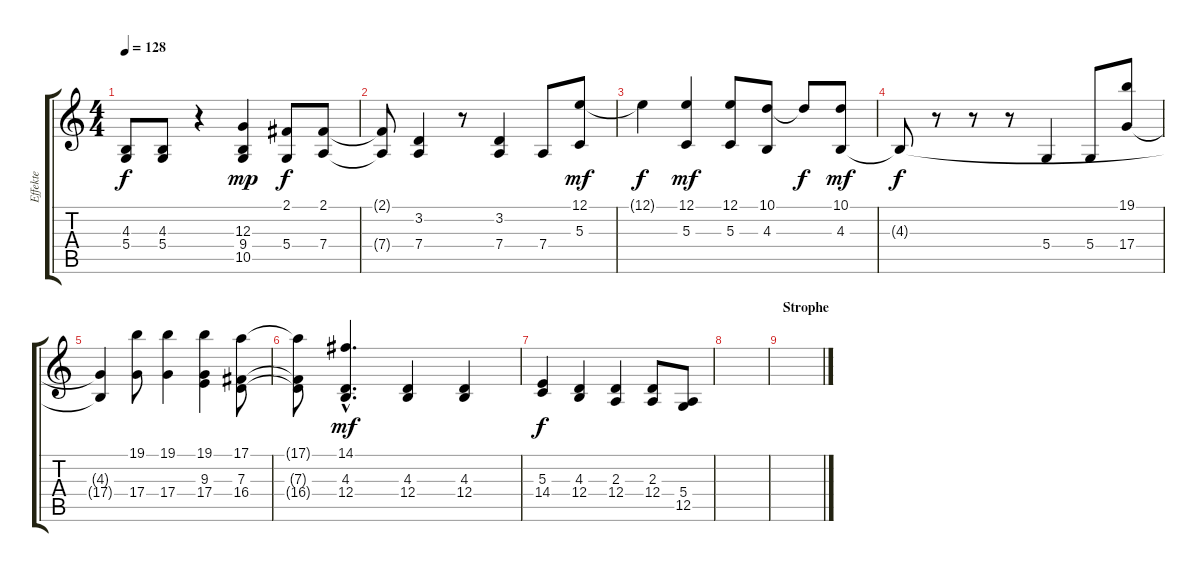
\track ("Effekte" "Effekte") {instrument honkytonkpiano}
\staff {score tabs}
\tuning (E4 B3 G3 D3 A2 E2) {hide}
\ts (4 4)
\tempo 128
\clef g2
\ks c
(4.3{t} 5.4{t}).8{dy f} (4.3 5.4).8 r.4 (12.3 9.4 10.5).4{dy mp} (2.1 5.4).8{dy f} (2.1 7.4).8 |
(2.1{t} 7.4{t}).8 (3.2 7.4).4 r.8 (3.2 7.4).4 7.4.8 (12.1 5.3).8{dy mf} |
12.1{t}.4{dy f} (12.1 5.3).4{dy mf} (12.1 5.3).8 (10.1 4.3).8 10.1{t}.8{dy f} (10.1 4.3).8{dy mf} |
4.3{t}.8{dy f} r.8 r.8 r.8 5.4.4 5.4.8 (19.1 17.4).8 |
(4.3{t} 17.4{t}).4 (19.1 17.4).8 (19.1 17.4).4 (19.1 9.3 17.4).4 (17.1 7.3 16.4).8 |
(17.1{t} 7.3{t} 16.4{t}).8 (14.1{hac} 4.3{hac} 12.4{hac}).4{d dy mf} (4.3 12.4).4 (4.3 12.4).4 |
(5.3 14.4).4{dy f} (4.3 12.4).4 (2.3 12.4).4 (2.3 12.4).8 (5.4 12.5).8 |
|
\section ("" "Strophe")
